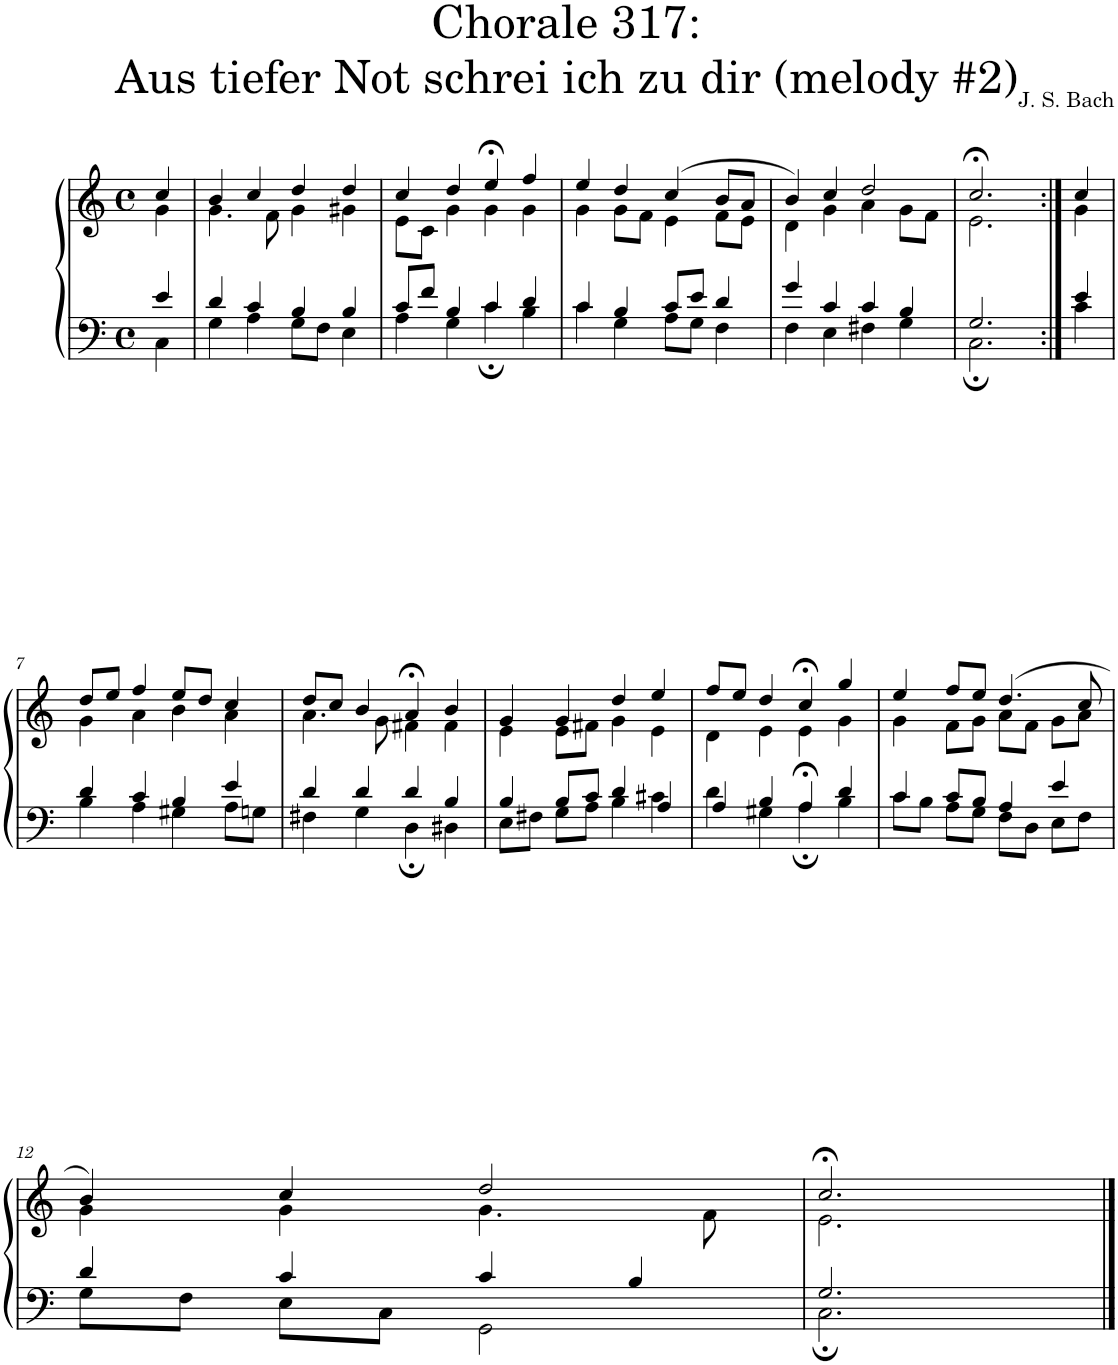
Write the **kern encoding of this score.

**kern	**kern
*part1	*part1
*staff2	*staff1
*I"S,A	*
*clefF4	*clefG2
*k[]	*k[]
*M4/4	*M4/4
*met(c)	*met(c)
=	=
*^	*^
4e/	4C\	4cc/	4g\
=1	=1	=1	=1
4d/	4G\	4b/	4.g\
4c/	4A\	4cc/	.
.	.	.	8f\
4B/	8G\L	4dd/	4g\
.	8F\J	.	.
4B/	4E\	4dd/	4g#X\
=2	=2	=2	=2
8c/L	4A\	4cc/	8e\L
8f/J	.	.	8c\J
4B/	4G\	4dd/	4g\
4c/	4c;\	4ee;</	4g\
4d/	4B\	4ff/	4g\
=3	=3	=3	=3
4c/	4c\	4ee/	4g\
4B/	4G\	4dd/	8g\L
.	.	.	8f\J
8c/L	8A\L	(>4cc/	4e\
8e/J	8G\J	.	.
4d/	4F\	8b/L	8f\L
.	.	8a/J	8e\J
=4	=4	=4	=4
4g/	4F\	4b/)	4d\
4c/	4E\	4cc/	4g\
4c/	4F#X\	2dd/	4a\
4B/	4G\	.	8g\L
.	.	.	8f\J
=1159	=1159	=1159	=1159
2.G/	2.C;\	2.cc;</	2.e\
=1160:|!	=1160:|!	=1160:|!	=1160:|!
4e/	4c\	4cc/	4g\
!!LO:LB:g=z	!!
=7	=7	=7	=7
4d/	4B\	8dd/L	4g\
.	.	8ee/J	.
4c/	4A\	4ff/	4a\
4B/	4G#X\	8ee/L	4b\
.	.	8dd/J	.
4e/	8A\L	4cc/	4a\
.	8Gn\J	.	.
=8	=8	=8	=8
4d/	4F#X\	8dd/L	4.a\
.	.	8cc/J	.
4d/	4G\	4b/	.
.	.	.	8g\
4d/	4D;\	4a;</	4f#X\
4B/	4D#X\	4b/	4f#\
=9	=9	=9	=9
4B/	8E\L	4g/	4e\
.	8F#X\J	.	.
8B/L	8G\L	4g/	8e\L
8c/J	8A\J	.	8f#X\J
4d/	4B\	4dd/	4g\
4A/	4c#X\	4ee/	4e\
=10	=10	=10	=10
4A/	4d\	8ff/L	4d\
.	.	8ee/J	.
4B/	4G#X\	4dd/	4e\
4A;</	4A;\	4cc;</	4e\
4d/	4B\	4gg/	4g\
=11	=11	=11	=11
4c/	8c\L	4ee/	4g\
.	8B\J	.	.
8c/L	8A\L	8ff/L	8f\L
8B/J	8G\J	8ee/J	8g\J
4A/	8F\L	(>4.dd/	8a\L
.	8D\J	.	8f\J
4e/	8E\L	.	8g\L
.	8F\J	8cc/	8a\J
!!LO:LB:g=z	!!
=12	=12	=12	=12
4d/	8G\L	4b/)	4g\
.	8F\J	.	.
4c/	8E\L	4cc/	4g\
.	8C\J	.	.
4c/	2GG\	2dd/	4.g\
4B/	.	.	.
.	.	.	8f\
=13	=13	=13	=13
2.G/	2.C;\	2.cc;</	2.e\
*v	*v	*	*
*	*v	*v
==	==
*-	*-
